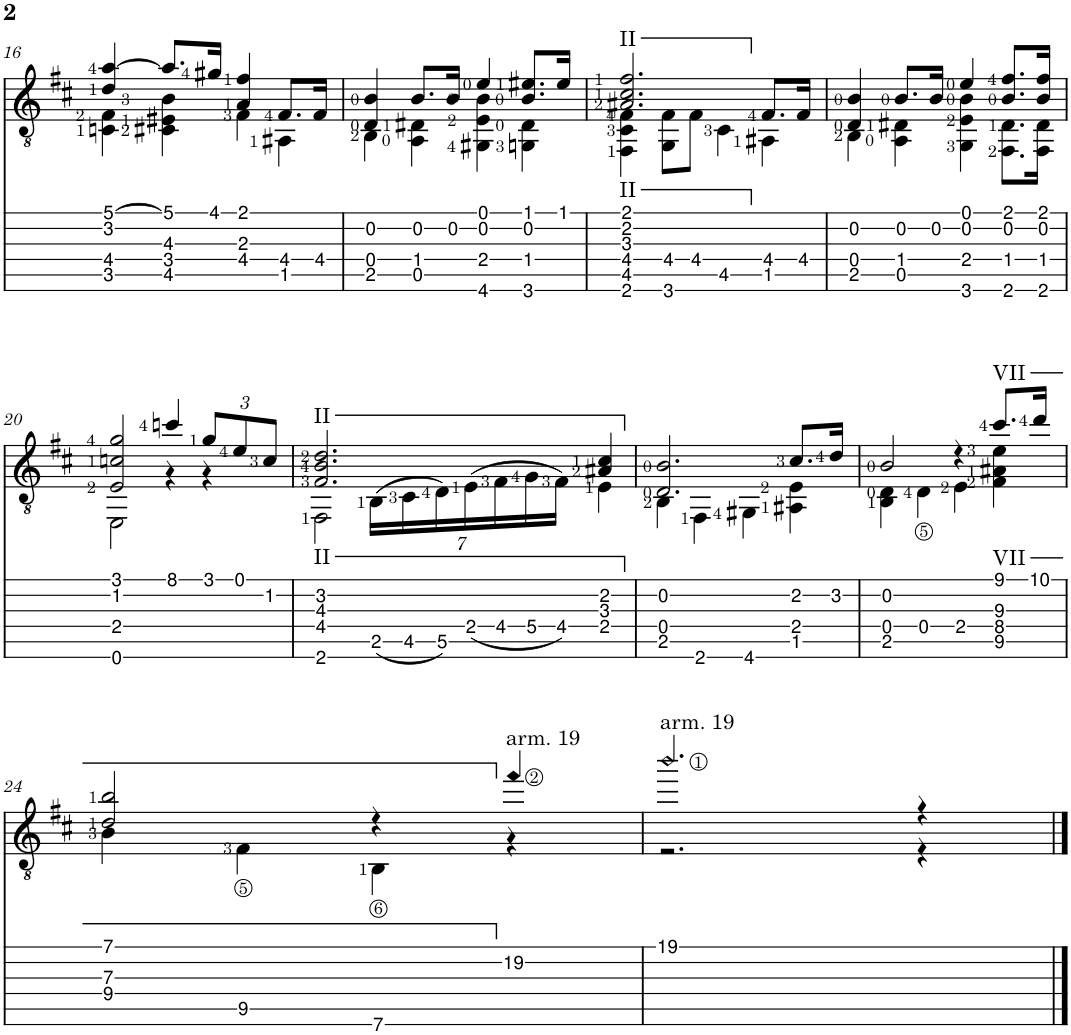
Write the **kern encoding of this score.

**kern	**kern
*part1	*part1
*staff2	*staff1
*I"Classical Guitar	*
!!LO:PB:g=z
*	*clefGv2
*k[f#c#]	*k[f#c#]
*b:	*b:
*M4/4	*M4/4
*met(c)	*met(c)
=16	=16
*^	*^
4d [4a	4Cn 4F#	4d/ [4a/	4Cn\ 4F#\
8.aL]	4C#X 4E#X 4B	8.a/L]	4C#X\ 4E#X\ 4B\
16g#XJk	.	16g#X/Jk	.
4A 4f#	4F#	4A/ 4f#/	4F#\
8.F#L	4AA#X	8.F#/L	4AA#X\
16F#Jk	.	16F#/Jk	.
=17	=17	=17	=17
4D 4B	4BB	4D/ 4B/	4BB\
8.BL	4AA 4D#X	8.B/L	4AA\ 4D#X\
16BJk	.	16B/Jk	.
4e	4GG#X 4E 4B	4e/	4GG#X\ 4E\ 4B\
8.B\ 8.e#X\L	4GGn 4D#	8.B/ 8.e#X/L	4GGn\ 4D#\
16e#Jk	.	16e#/Jk	.
=18	=18	=18	=18
!	!	!LO:TX:a:t=II	!
!LO:TX:a:t=II	!	!	!
2.A#X 2.c# 2.f#	4FF# 4C# 4F#	2.A#X/ 2.c#/ 2.f#/	4FF#\ 4C#\ 4F#\
.	8GG\ 8F#\L	.	8GG\ 8F#\L
.	8F#J	.	8F#\J
.	4C#	.	4C#\
8.F#L	4AA#X	8.F#/L	4AA#X\
16F#Jk	.	16F#/Jk	.
=19	=19	=19	=19
4D 4B	4BB	4D/ 4B/	4BB\
8.BL	4AA 4D#X	8.B/L	4AA\ 4D#X\
16BJk	.	16B/Jk	.
4e	4GG 4E 4B	4e/	4GG\ 4E\ 4B\
8.B\ 8.f#\L	8.FF#\ 8.D#\L	8.B/ 8.f#/L	8.FF#\ 8.D#\L
16B\ 16f#\Jk	16FF#\ 16D#\Jk	16B/ 16f#/Jk	16FF#\ 16D#\Jk
!!LO:LB:g=z	!!
=20	=20	=20	=20
2E 2cn 2g	2EE	2E/ 2cn/ 2g/	2EE\
4ccn	4r	4ccn/	4r
*Xbrackettup	*	*Xbrackettup	*
12gL	4r	12g/L	4r
12e	.	12e/	.
12cJ	.	12c/J	.
=21	=21	=21	=21
!	!	!LO:TX:a:t=II	!
!LO:TX:a:t=II	!	!	!
2.F# 2.B 2.d	2FF#	2.F#/ 2.B/ 2.d/	2FF#\
.	28BBLL	.	(>28BB\LL
.	28C#	.	28C#\
.	28D	.	28D\)
.	28EJ	.	(>28E\
.	28F#L	.	28F#\
.	28G	.	28G\
.	28F#JJ	.	28F#\JJ)
4A#X 4c#	4E	4A#X/ 4c#/	4E\
=22	=22	=22	=22
2.D 2.B	4BB	2.D/ 2.B/	4BB\
.	4FF#	.	4FF#\
.	4GG#X	.	4GG#X\
8.c#L	4AA#X 4E	8.c#/L	4AA#X\ 4E\
16dJk	.	16d/Jk	.
=23	=23	=23	=23
2B	4BB 4D	2B/	4BB\ 4D\
.	4D	.	4D\
4r	4E	4r	4E\
!	!	!LO:TX:a:t=VII	!
!LO:TX:a:t=VII	!	!	!
8.cc#L	4F# 4A#X 4e	8.cc#/L	4F#\ 4A#X\ 4e\
16ddJk	.	16dd/Jk	.
!!LO:LB:g=z	!!
=24	=24	=24	=24
2d 2b	4B	2d/ 2b/	4B\
.	4F#	.	4F#\
4r	4BB	4r	4BB\
!	!	!LO:TX:a:t=arm. 19	!
!LO:N:head=diamond	!	!LO:N:head=diamond	!
4ff#	4r	4ff#/	4r
=25	=25	=25	=25
!	!	!LO:TX:a:t=arm. 19	!
!LO:N:head=diamond	!	!LO:N:head=diamond	!
2.bb	2.r	2.bb/	2.r
4r	4r	4r	4r
*v	*v	*	*
*	*v	*v
==	==
*-	*-
